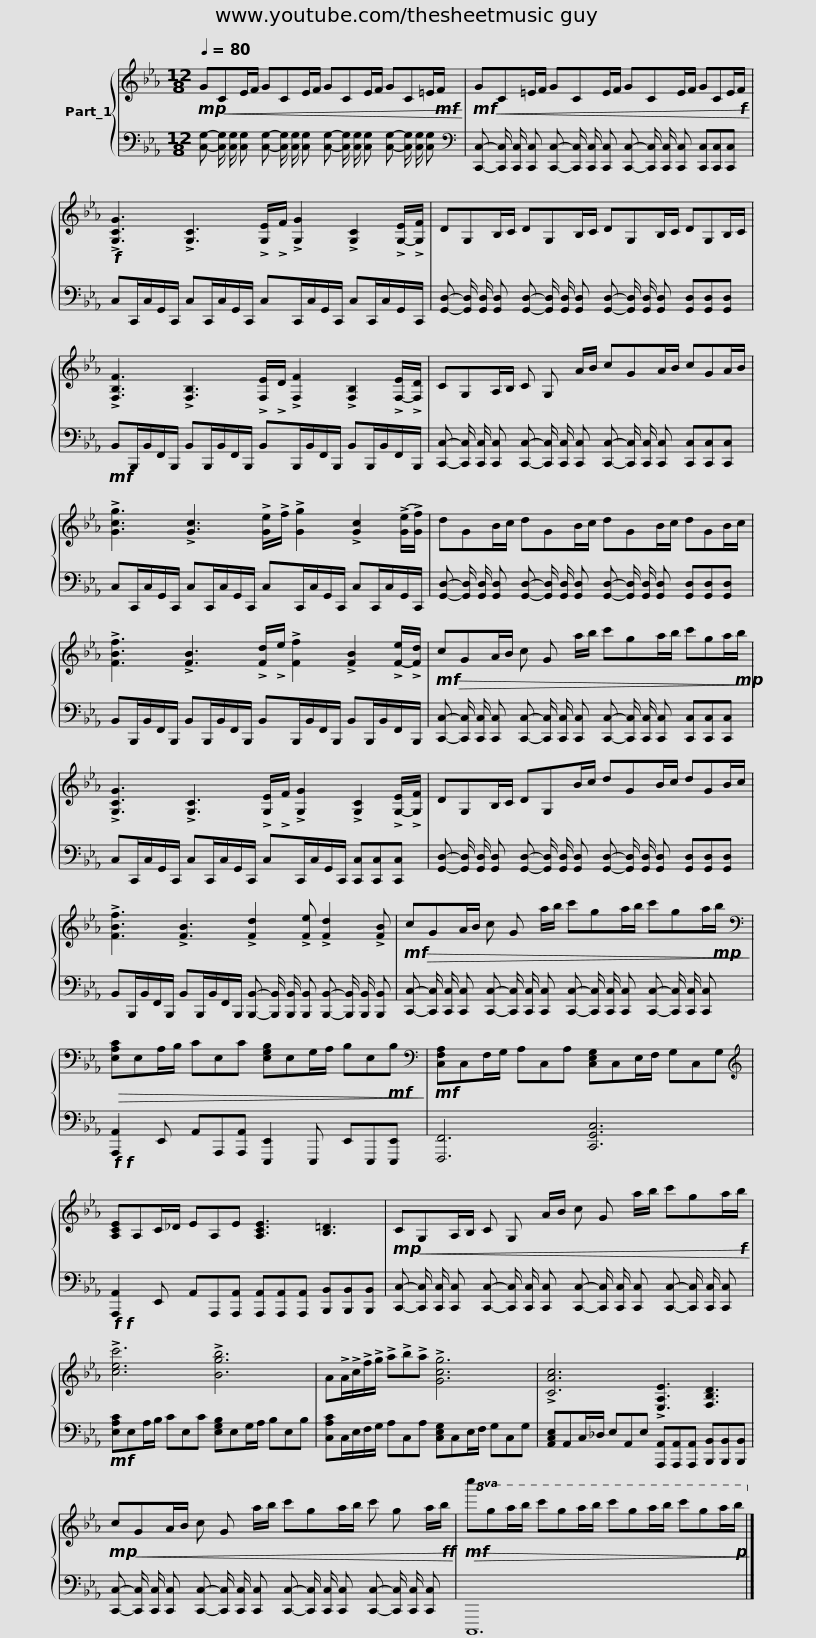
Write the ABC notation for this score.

X:1
%%score { 1 | 2 }
L:1/8
Q:1/4=80
M:12/8
I:linebreak $
K:Eb
V:1 treble
V:2 bass
V:1
!mp!!<(! GCE/F/ GCE/F/ GCE/F/ GC=E/!mf!F/!<)! |$!mf!!<(! GC=E/F/ GCE/F/ GCE/F/ GCE/!f!F/!<)! |$!f! !>![G,CG]3 !>![G,C]3 !>![G,-E]/!>!F/ !>![G,G]2 !>![G,C]2 !>![G,-E]/!>![G,F]/ |$ DG,B,/C/ DG,B,/C/ DG,B,/C/ DG,B,/C/ |$ !>![F,B,F]3 !>![F,B,]3 !>![F,-E]/!>!D/ !>![F,F]2 !>![F,B,]2 !>![F,-E]/!>![F,D]/ |$ %5
 CG,A,/B,/ C G, A/B/ cGA/B/ cGA/B/ |$ !>![Gcg]3 !>![Gc]3 !>![G-e]/!>!f/ !>![Gg]2 !>![Gc]2 (!>![Ge]/!>![Gf]/) |$ dGB/c/ dGB/c/ dGB/c/ dGB/c/ |$ !>![FBf]3 !>![FB]3 !>![F-d]/!>!e/ !>![Ff]2 !>![FB]2 !>![F-e]/!>![Fd]/ |$!mf!!>(! cGA/B/ c G a/b/ c'ga/b/ c'ga/!mp!b/!>)! |$ %10
 !>![G,CG]3 !>![G,C]3 !>![G,-E]/!>!F/ !>![G,G]2 !>![G,C]2 !>![G,-E]/!>![G,F]/ |$ DG,B,/C/ DG,B/c/ dGB/c/ dGB/c/ |$ !>![FBf]3 !>![FB]3 !>![Fd]2 !>![Fe] !>![Fd]2 !>![FB] |$!mf!!>(! cGA/B/ c G a/b/ c'ga/b/ c'ga/!mp!b/!>)! |$[K:bass]!>(! [E,A,C]E,A,/B,/ CE,C [E,G,B,]E,G,/A,/ B,E,!mf!B,!>)! |$ %15
[K:bass]!mf! [C,F,A,]C,F,/G,/ A,C,A, [C,E,G,]C,E,/F,/ G,C,G, |$[K:treble] [A,CE]A,C/_D/ EA,E [A,CE]3 [B,=D]3 |$!mp!!<(! CG,A,/B,/ C G, A/B/ c G a/b/ c'ga/!f!b/!<)! |$ !>![cec']6 !>![Bgb]6 |$ A!>!A/!>!c/!>!f/!>!g/ !>!a!>!b!>!a !>![Gcg]6 |$ %20
 !>![CAc]6 !>![E,A,E]3 [F,B,D]3 |$!mp!!<(! cGA/B/ c G a/b/ c'ga/b/ c' g a/!ff!b/!<)! |$!mf!!8va(!!>(! c''g'a'/b'/ c''g'a'/b'/ c''g'a'/b'/ c''g'a'/!p!b'/!8va)!!>)! |] %23
V:2
 [C,G,]- [C,G,]/ [C,G,]/ [C,G,] [C,G,]- [C,G,]/ [C,G,]/ [C,G,] [C,G,]- [C,G,]/ [C,G,]/ [C,G,] [C,G,]- [C,G,]/ [C,G,]/ [C,G,] |$[K:bass] [C,,C,]- [C,,C,]/ [C,,C,]/ [C,,C,] [C,,C,]- [C,,C,]/ [C,,C,]/ [C,,C,] [C,,C,]- [C,,C,]/ [C,,C,]/ [C,,C,] [C,,C,][C,,C,][C,,C,] |$ C,C,,/C,/G,,/C,,/ C,C,,/C,/G,,/C,,/ C,C,,/C,/G,,/C,,/ C,C,,/C,/G,,/C,,/ |$ [G,,D,]- [G,,D,]/ [G,,D,]/ [G,,D,] [G,,D,]- [G,,D,]/ [G,,D,]/ [G,,D,] [G,,D,]- [G,,D,]/ [G,,D,]/ [G,,D,] [G,,D,][G,,D,][G,,D,] |$!mf! B,,B,,,/B,,/F,,/B,,,/ B,,B,,,/B,,/F,,/B,,,/ B,,B,,,/B,,/F,,/B,,,/ B,,B,,,/B,,/F,,/B,,,/ |$ %5
 [C,,C,]- [C,,C,]/ [C,,C,]/ [C,,C,] [C,,C,]- [C,,C,]/ [C,,C,]/ [C,,C,] [C,,C,]- [C,,C,]/ [C,,C,]/ [C,,C,] [C,,C,][C,,C,][C,,C,] |$ C,C,,/C,/G,,/C,,/ C,C,,/C,/G,,/C,,/ C,C,,/C,/G,,/C,,/ C,C,,/C,/G,,/C,,/ |$ [G,,D,]- [G,,D,]/ [G,,D,]/ [G,,D,] [G,,D,]- [G,,D,]/ [G,,D,]/ [G,,D,] [G,,D,]- [G,,D,]/ [G,,D,]/ [G,,D,] [G,,D,][G,,D,][G,,D,] |$ B,,B,,,/B,,/F,,/B,,,/ B,,B,,,/B,,/F,,/B,,,/ B,,B,,,/B,,/F,,/B,,,/ B,,B,,,/B,,/F,,/B,,,/ |$ [C,,C,]- [C,,C,]/ [C,,C,]/ [C,,C,] [C,,C,]- [C,,C,]/ [C,,C,]/ [C,,C,] [C,,C,]- [C,,C,]/ [C,,C,]/ [C,,C,] [C,,C,][C,,C,][C,,C,] |$ %10
 C,C,,/C,/G,,/C,,/ C,C,,/C,/G,,/C,,/ C,C,,/C,/G,,/C,,/ [C,,C,][C,,C,][C,,C,] |$ [G,,D,]- [G,,D,]/ [G,,D,]/ [G,,D,] [G,,D,]- [G,,D,]/ [G,,D,]/ [G,,D,] [G,,D,]- [G,,D,]/ [G,,D,]/ [G,,D,] [G,,D,][G,,D,][G,,D,] |$ B,,B,,,/B,,/F,,/B,,,/ B,,B,,,/B,,/F,,/B,,,/ [B,,,B,,]- [B,,,B,,]/ [B,,,B,,]/ [B,,,B,,] [B,,,B,,]- [B,,,B,,]/ [B,,,B,,]/ [B,,,B,,] |$ [C,,C,]- [C,,C,]/ [C,,C,]/ [C,,C,] [C,,C,]- [C,,C,]/ [C,,C,]/ [C,,C,] [C,,C,]- [C,,C,]/ [C,,C,]/ [C,,C,] [C,,C,]- [C,,C,]/ [C,,C,]/ [C,,C,] |$!f!!f! [A,,,A,,]2 E,, A,,A,,,[A,,,A,,] [E,,,E,,]2 E,,, E,,E,,,[E,,,E,,] |$ %15
 [F,,,F,,]6 [C,,G,,C,]6 |$!f!!f! [A,,,A,,]2 E,, A,,A,,,[A,,,A,,] [A,,,A,,][A,,,A,,][A,,,A,,] [B,,,B,,][B,,,B,,][B,,,B,,] |$ [C,,C,]- [C,,C,]/ [C,,C,]/ [C,,C,] [C,,C,]- [C,,C,]/ [C,,C,]/ [C,,C,] [C,,C,]- [C,,C,]/ [C,,C,]/ [C,,C,] [C,,C,]- [C,,C,]/ [C,,C,]/ [C,,C,] |$!mf! [E,A,C]E,A,/B,/ CE,C [E,G,B,]E,G,/A,/ B,E,B, |$ [C,A,C]C,/E,/F,/G,/ A,C,A, [C,E,G,]C,E,/F,/ G,C,G, |$ %20
 [A,,C,E,]A,,C,/_D,/ E,A,,E, [A,,,A,,][A,,,A,,][A,,,A,,] [B,,,B,,][B,,,B,,][B,,,B,,] |$ [C,,C,]- [C,,C,]/ [C,,C,]/ [C,,C,] [C,,C,]- [C,,C,]/ [C,,C,]/ [C,,C,] [C,,C,]- [C,,C,]/ [C,,C,]/ [C,,C,] [C,,C,]- [C,,C,]/ [C,,C,]/ [C,,C,] |$ C,,,12 |] %23
